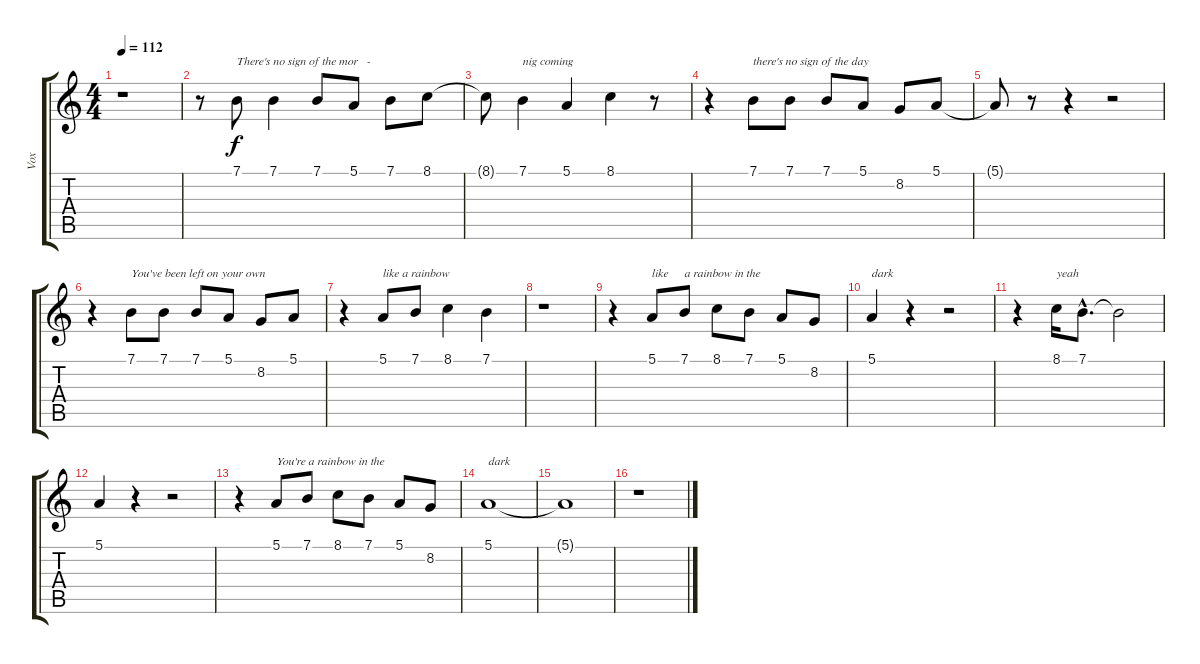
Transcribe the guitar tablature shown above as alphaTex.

\track ("Vox" "Vox") {instrument violin}
\staff {score tabs}
\tuning (E4 B3 G3 D3 A2 E2) {hide}
\ts (4 4)
\tempo 112
\clef g2
\ks c
r.1{dy f} |
r.8 7.1.8{txt "There's no sign of the mor   -"} 7.1.4 7.1.8 5.1.8 7.1.8 8.1.8 |
8.1{t}.8 7.1.4{txt "nig coming"} 5.1.4 8.1.4 r.8 |
r.4 7.1.8{txt "there's no sign of the day"} 7.1.8 7.1.8 5.1.8 8.2.8 5.1.8 |
5.1{t}.8 r.8 r.4 r.2 |
r.4 7.1.8{txt "You've been left on your own"} 7.1.8 7.1.8 5.1.8 8.2.8 5.1.8 |
r.4 5.1.8{txt "like a rainbow"} 7.1.8 8.1.4 7.1.4 |
r.1 |
r.4 5.1.8{txt "like"} 7.1.8{txt "a rainbow in the "} 8.1.8 7.1.8 5.1.8 8.2.8 |
5.1.4{txt "dark"} r.4 r.2 |
r.4 8.1.16{txt "yeah"} 7.1{hac}.8{d} 7.1{t}.2 |
5.1.4 r.4 r.2 |
r.4 5.1.8{txt "You're a rainbow in the "} 7.1.8 8.1.8 7.1.8 5.1.8 8.2.8 |
5.1.1{txt "dark"} |
5.1{t}.1 |
r.1
